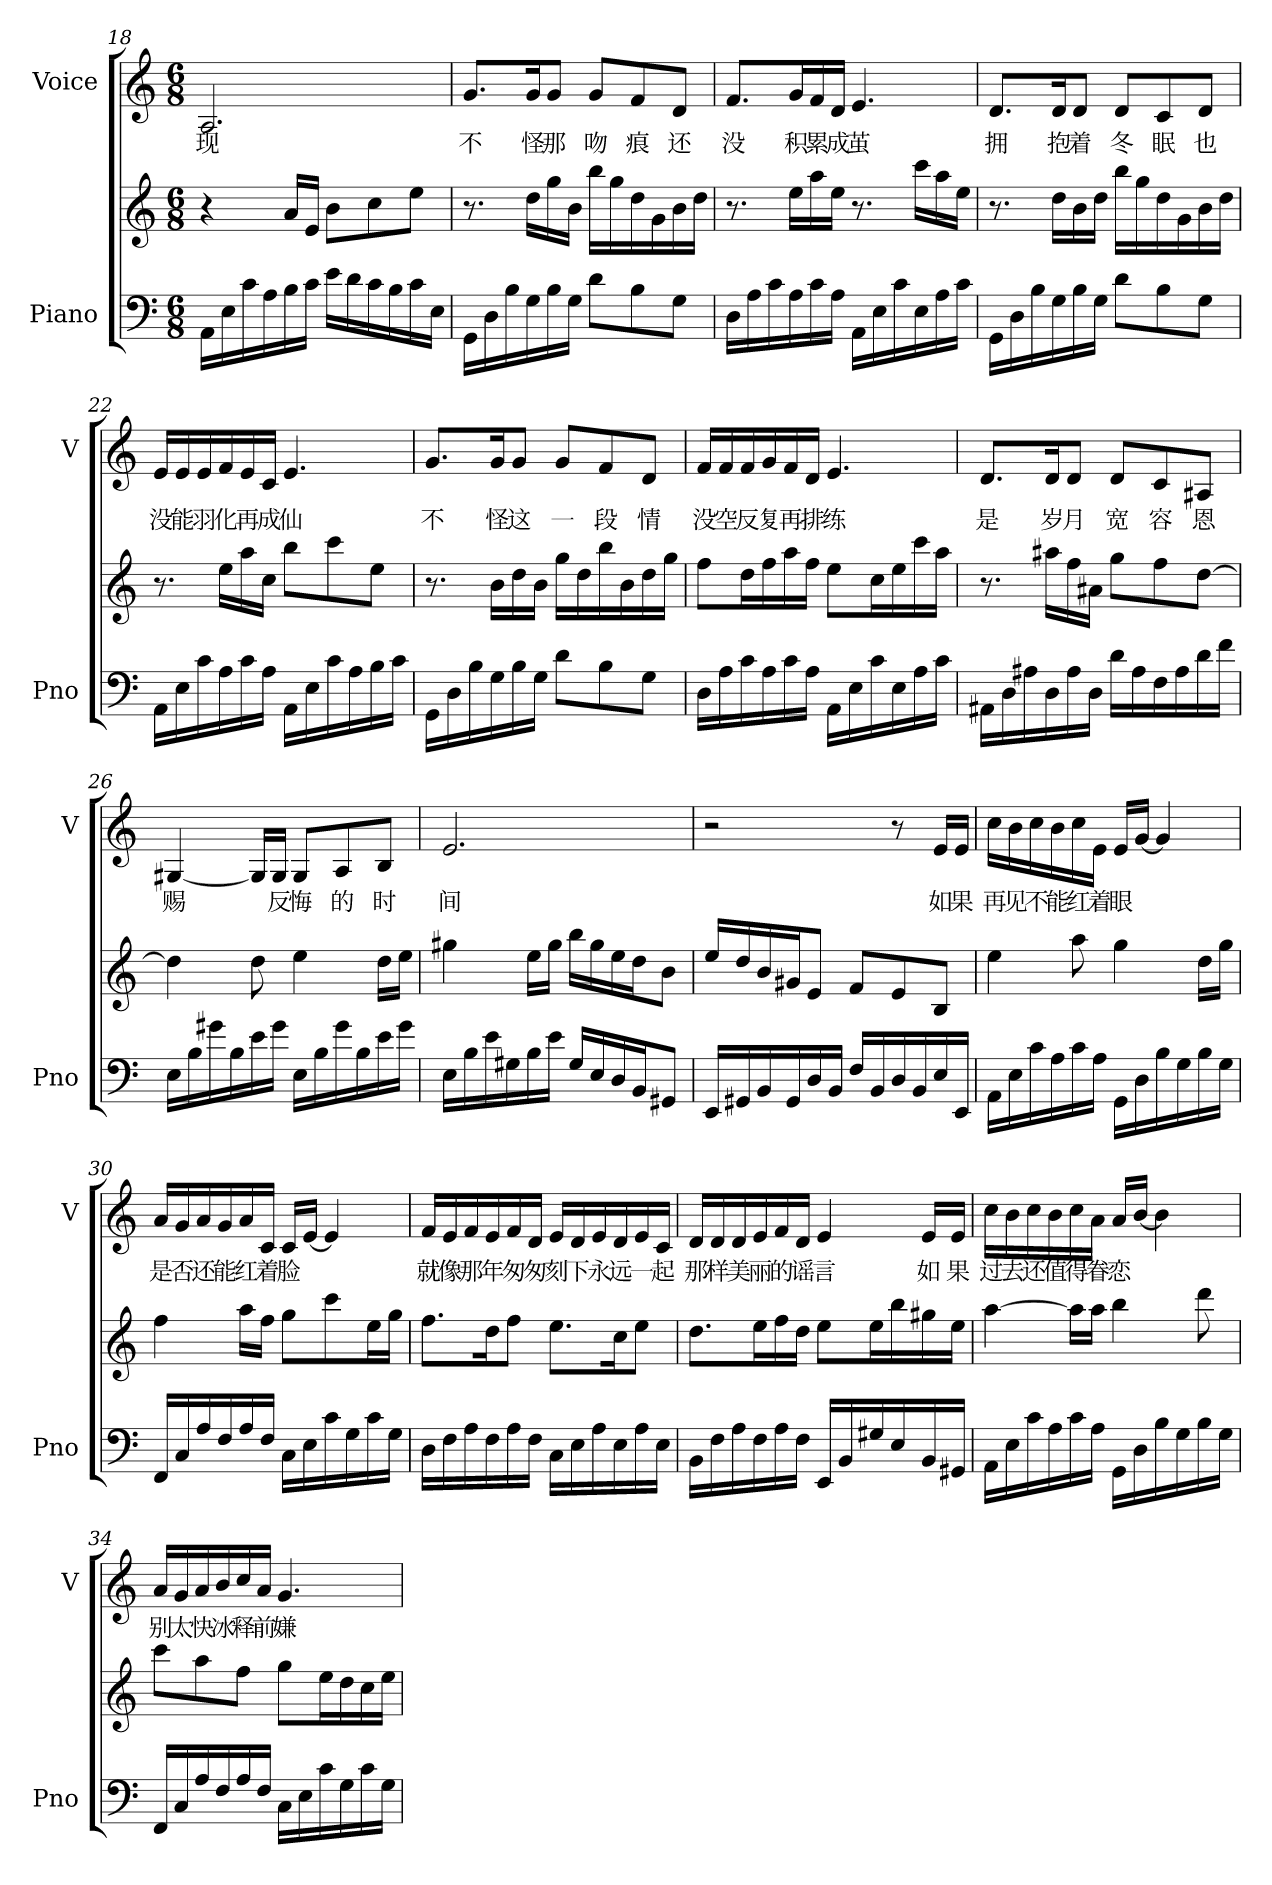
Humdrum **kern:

**kern	**kern	**kern	**text
*part2	*part2	*part1	*part1
*staff3	*staff2	*staff1	*staff1
*I"Piano	*	*I"Voice	*
*I'Pno	*	*I'V	*
*clefF4	*clefG2	*clefG2	*
*k[]	*k[]	*k[]	*
*M6/8	*M6/8	*M6/8	*
=18	=18	=18	=18
!	!	!	!LO:LY:b
16AA\LL	4r	2.A/	现
16E\	.	.	.
16c\	.	.	.
16A\	.	.	.
16B\	16a/LL	.	.
16c\JJ	16e/JJ	.	.
16e\LL	8b\L	.	.
16d\	.	.	.
16c\	8cc\	.	.
16B\	.	.	.
16c\	8ee\J	.	.
16E\JJ	.	.	.
!!LO:LB:g=z
=19	=19	=19	=19
!	!	!	!LO:LY:b
16GG\LL	8.r	8.g/L	不
16D\	.	.	.
16B\	.	.	.
!	!	!	!LO:LY:b
16G\	16dd\LL	16g/K	怪
!	!	!	!LO:LY:b
16B\	16gg\	8g/J	那
16G\JJ	16b\JJ	.	.
!	!	!	!LO:LY:b
8d\L	16bb\LL	8g/L	吻
.	16gg\	.	.
!	!	!	!LO:LY:b
8B\	16dd\	8f/	痕
.	16g\	.	.
!	!	!	!LO:LY:b
8G\J	16b\	8d/J	还
.	16dd\JJ	.	.
=20	=20	=20	=20
!	!	!	!LO:LY:b
16D\LL	8.r	8.f/L	没
16A\	.	.	.
16c\	.	.	.
!	!	!	!LO:LY:b
16A\	16ee\LL	16g/L	积
!	!	!	!LO:LY:b
16c\	16aa\	16f/	累
!	!	!	!LO:LY:b
16A\JJ	16ee\JJ	16d/JJ	成
!	!	!	!LO:LY:b
16AA\LL	8.r	4.e/	茧
16E\	.	.	.
16c\	.	.	.
16E\	16ccc\LL	.	.
16A\	16aa\	.	.
16c\JJ	16ee\JJ	.	.
=21	=21	=21	=21
!	!	!	!LO:LY:b
16GG\LL	8.r	8.d/L	拥
16D\	.	.	.
16B\	.	.	.
!	!	!	!LO:LY:b
16G\	16dd\LL	16d/K	抱
!	!	!	!LO:LY:b
16B\	16b\	8d/J	着
16G\JJ	16dd\JJ	.	.
!	!	!	!LO:LY:b
8d\L	16bb\LL	8d/L	冬
.	16gg\	.	.
!	!	!	!LO:LY:b
8B\	16dd\	8c/	眠
.	16g\	.	.
!	!	!	!LO:LY:b
8G\J	16b\	8d/J	也
.	16dd\JJ	.	.
!!LO:PB:g=z
=22	=22	=22	=22
!	!	!	!LO:LY:b
16AA\LL	8.r	16e/LL	没
!	!	!	!LO:LY:b
16E\	.	16e/	能
!	!	!	!LO:LY:b
16c\	.	16e/	羽
!	!	!	!LO:LY:b
16A\	16ee\LL	16f/	化
!	!	!	!LO:LY:b
16c\	16aa\	16e/	再
!	!	!	!LO:LY:b
16A\JJ	16cc\JJ	16c/JJ	成
!	!	!	!LO:LY:b
16AA\LL	8bb\L	4.e/	仙
16E\	.	.	.
16c\	8ccc\	.	.
16A\	.	.	.
16B\	8ee\J	.	.
16c\JJ	.	.	.
=23	=23	=23	=23
!	!	!	!LO:LY:b
16GG\LL	8.r	8.g/L	不
16D\	.	.	.
16B\	.	.	.
!	!	!	!LO:LY:b
16G\	16b\LL	16g/K	怪
!	!	!	!LO:LY:b
16B\	16dd\	8g/J	这
16G\JJ	16b\JJ	.	.
!	!	!	!LO:LY:b
8d\L	16gg\LL	8g/L	一
.	16dd\	.	.
!	!	!	!LO:LY:b
8B\	16bb\	8f/	段
.	16b\	.	.
!	!	!	!LO:LY:b
8G\J	16dd\	8d/J	情
.	16gg\JJ	.	.
=24	=24	=24	=24
!	!	!	!LO:LY:b
16D\LL	8ff\L	16f/LL	没
!	!	!	!LO:LY:b
16A\	.	16f/	空
!	!	!	!LO:LY:b
16c\	16dd\L	16f/	反
!	!	!	!LO:LY:b
16A\	16ff\	16g/	复
!	!	!	!LO:LY:b
16c\	16aa\	16f/	再
!	!	!	!LO:LY:b
16A\JJ	16ff\JJ	16d/JJ	排
!	!	!	!LO:LY:b
16AA\LL	8ee\L	4.e/	练
16E\	.	.	.
16c\	16cc\L	.	.
16E\	16ee\	.	.
16A\	16ccc\	.	.
16c\JJ	16aa\JJ	.	.
!!LO:LB:g=z
=25	=25	=25	=25
!	!	!	!LO:LY:b
16AA#X\LL	8.r	8.d/L	是
16D\	.	.	.
16A#X\	.	.	.
!	!	!	!LO:LY:b
16D\	16aa#X\LL	16d/K	岁
!	!	!	!LO:LY:b
16A#\	16ff\	8d/J	月
16D\JJ	16a#X\JJ	.	.
!	!	!	!LO:LY:b
16d\LL	8gg\L	8d/L	宽
16A#\	.	.	.
!	!	!	!LO:LY:b
16F\	8ff\	8c/	容
16A#\	.	.	.
!	!	!	!LO:LY:b
16d\	[8dd\J	8A#X/J	恩
16f\JJ	.	.	.
=26	=26	=26	=26
!	!	!	!LO:LY:b
16E\LL	4dd\]	[4G#X/	赐
16B\	.	.	.
16g#X\	.	.	.
16B\	.	.	.
16e\	8dd\	16G#/LL]	.
!	!	!	!LO:LY:b
16g#\JJ	.	16G#/JJ	反
!	!	!	!LO:LY:b
16E\LL	4ee\	8G#/L	悔
16B\	.	.	.
!	!	!	!LO:LY:b
16g#\	.	8A/	的
16B\	.	.	.
!	!	!	!LO:LY:b
16e\	16dd\LL	8B/J	时
16g#\JJ	16ee\JJ	.	.
=27	=27	=27	=27
!	!	!	!LO:LY:b
16E\LL	4gg#X\	2.e/	间
16B\	.	.	.
16e\	.	.	.
16G#X\	.	.	.
16B\	16ee\LL	.	.
16e\JJ	16gg#\JJ	.	.
16G#/LL	16bb\LL	.	.
16E/	16gg#\	.	.
16D/	16ee\	.	.
16BB/J	16dd\J	.	.
8GG#X/J	8b\J	.	.
!!LO:LB:g=z
=28	=28	=28	=28
16EE/LL	16ee/LL	2r	.
16GG#X/	16dd/	.	.
16BB/	16b/	.	.
16GG#/	16g#X/J	.	.
16D/	8e/J	.	.
16BB/JJ	.	.	.
16F/LL	8f/L	.	.
16BB/	.	.	.
16D/	8e/	8r	.
16BB/	.	.	.
!	!	!	!LO:LY:b
16E/	8B/J	16e/LL	如
!	!	!	!LO:LY:b
16EE/JJ	.	16e/JJ	果
=29	=29	=29	=29
!	!	!	!LO:LY:b
16AA\LL	4ee\	16cc\LL	再
!	!	!	!LO:LY:b
16E\	.	16b\	见
!	!	!	!LO:LY:b
16c\	.	16cc\	不
!	!	!	!LO:LY:b
16A\	.	16b\	能
!	!	!	!LO:LY:b
16c\	8aa\	16cc\	红
!	!	!	!LO:LY:b
16A\JJ	.	16e\JJ	着
!	!	!	!LO:LY:b
16GG\LL	4gg\	16e/LL	眼
16D\	.	[16g/JJ	.
16B\	.	4g/]	.
16G\	.	.	.
16B\	16dd\LL	.	.
16G\JJ	16gg\JJ	.	.
=30	=30	=30	=30
!	!	!	!LO:LY:b
16FF/LL	4ff\	16a/LL	是
!	!	!	!LO:LY:b
16C/	.	16g/	否
!	!	!	!LO:LY:b
16A/	.	16a/	还
!	!	!	!LO:LY:b
16F/	.	16g/	能
!	!	!	!LO:LY:b
16A/	16aa\LL	16a/	红
!	!	!	!LO:LY:b
16F/JJ	16ff\JJ	16c/JJ	着
!	!	!	!LO:LY:b
16C\LL	8gg\L	16c/LL	脸
16E\	.	[16e/JJ	.
16c\	8ccc\	4e/]	.
16G\	.	.	.
16c\	16ee\L	.	.
16G\JJ	16gg\JJ	.	.
!!LO:PB:g=z
=31	=31	=31	=31
!	!	!	!LO:LY:b
16D\LL	8.ff\L	16f/LL	就
!	!	!	!LO:LY:b
16F\	.	16e/	像
!	!	!	!LO:LY:b
16A\	.	16f/	那
!	!	!	!LO:LY:b
16F\	16dd\K	16e/	年
!	!	!	!LO:LY:b
16A\	8ff\J	16f/	匆
!	!	!	!LO:LY:b
16F\JJ	.	16d/JJ	匆
!	!	!	!LO:LY:b
16C\LL	8.ee\L	16e/LL	刻
!	!	!	!LO:LY:b
16E\	.	16d/	下
!	!	!	!LO:LY:b
16A\	.	16e/	永
!	!	!	!LO:LY:b
16E\	16cc\K	16d/	远
!	!	!	!LO:LY:b
16A\	8ee\J	16e/	一
!	!	!	!LO:LY:b
16E\JJ	.	16c/JJ	起
=32	=32	=32	=32
!	!	!	!LO:LY:b
16BB\LL	8.dd\L	16d/LL	那
!	!	!	!LO:LY:b
16F\	.	16d/	样
!	!	!	!LO:LY:b
16A\	.	16d/	美
!	!	!	!LO:LY:b
16F\	16ee\L	16e/	丽
!	!	!	!LO:LY:b
16A\	16ff\	16f/	的
!	!	!	!LO:LY:b
16F\JJ	16dd\JJ	16d/JJ	谣
!	!	!	!LO:LY:b
16EE/LL	8ee\L	4e/	言
16BB/	.	.	.
16G#X/	16ee\L	.	.
16E/	16bb\	.	.
!	!	!	!LO:LY:b
16BB/	16gg#X\	16e/LL	如
!	!	!	!LO:LY:b
16GG#X/JJ	16ee\JJ	16e/JJ	果
=33	=33	=33	=33
!	!	!	!LO:LY:b
16AA\LL	[4aa\	16cc\LL	过
!	!	!	!LO:LY:b
16E\	.	16b\	去
!	!	!	!LO:LY:b
16c\	.	16cc\	还
!	!	!	!LO:LY:b
16A\	.	16b\	值
!	!	!	!LO:LY:b
16c\	16aa\LL]	16cc\	得
!	!	!	!LO:LY:b
16A\JJ	16aa\JJ	16a\JJ	眷
!	!	!	!LO:LY:b
16GG\LL	4bb\	16a/LL	恋
16D\	.	[16b/JJ	.
16B\	.	4b\]	.
16G\	.	.	.
16B\	8ddd\	.	.
16G\JJ	.	.	.
!!LO:LB:g=z
=34	=34	=34	=34
!	!	!	!LO:LY:b
16FF/LL	8ccc\L	16a/LL	别
!	!	!	!LO:LY:b
16C/	.	16g/	太
!	!	!	!LO:LY:b
16A/	8aa\	16a/	快
!	!	!	!LO:LY:b
16F/	.	16b/	冰
!	!	!	!LO:LY:b
16A/	8ff\J	16cc/	释
!	!	!	!LO:LY:b
16F/JJ	.	16a/JJ	前
!	!	!	!LO:LY:b
16C\LL	8gg\L	4.g/	嫌
16E\	.	.	.
16c\	16ee\L	.	.
16G\	16dd\	.	.
16c\	16cc\	.	.
16G\JJ	16ee\JJ	.	.
=	=	=	=
*-	*-	*-	*-
